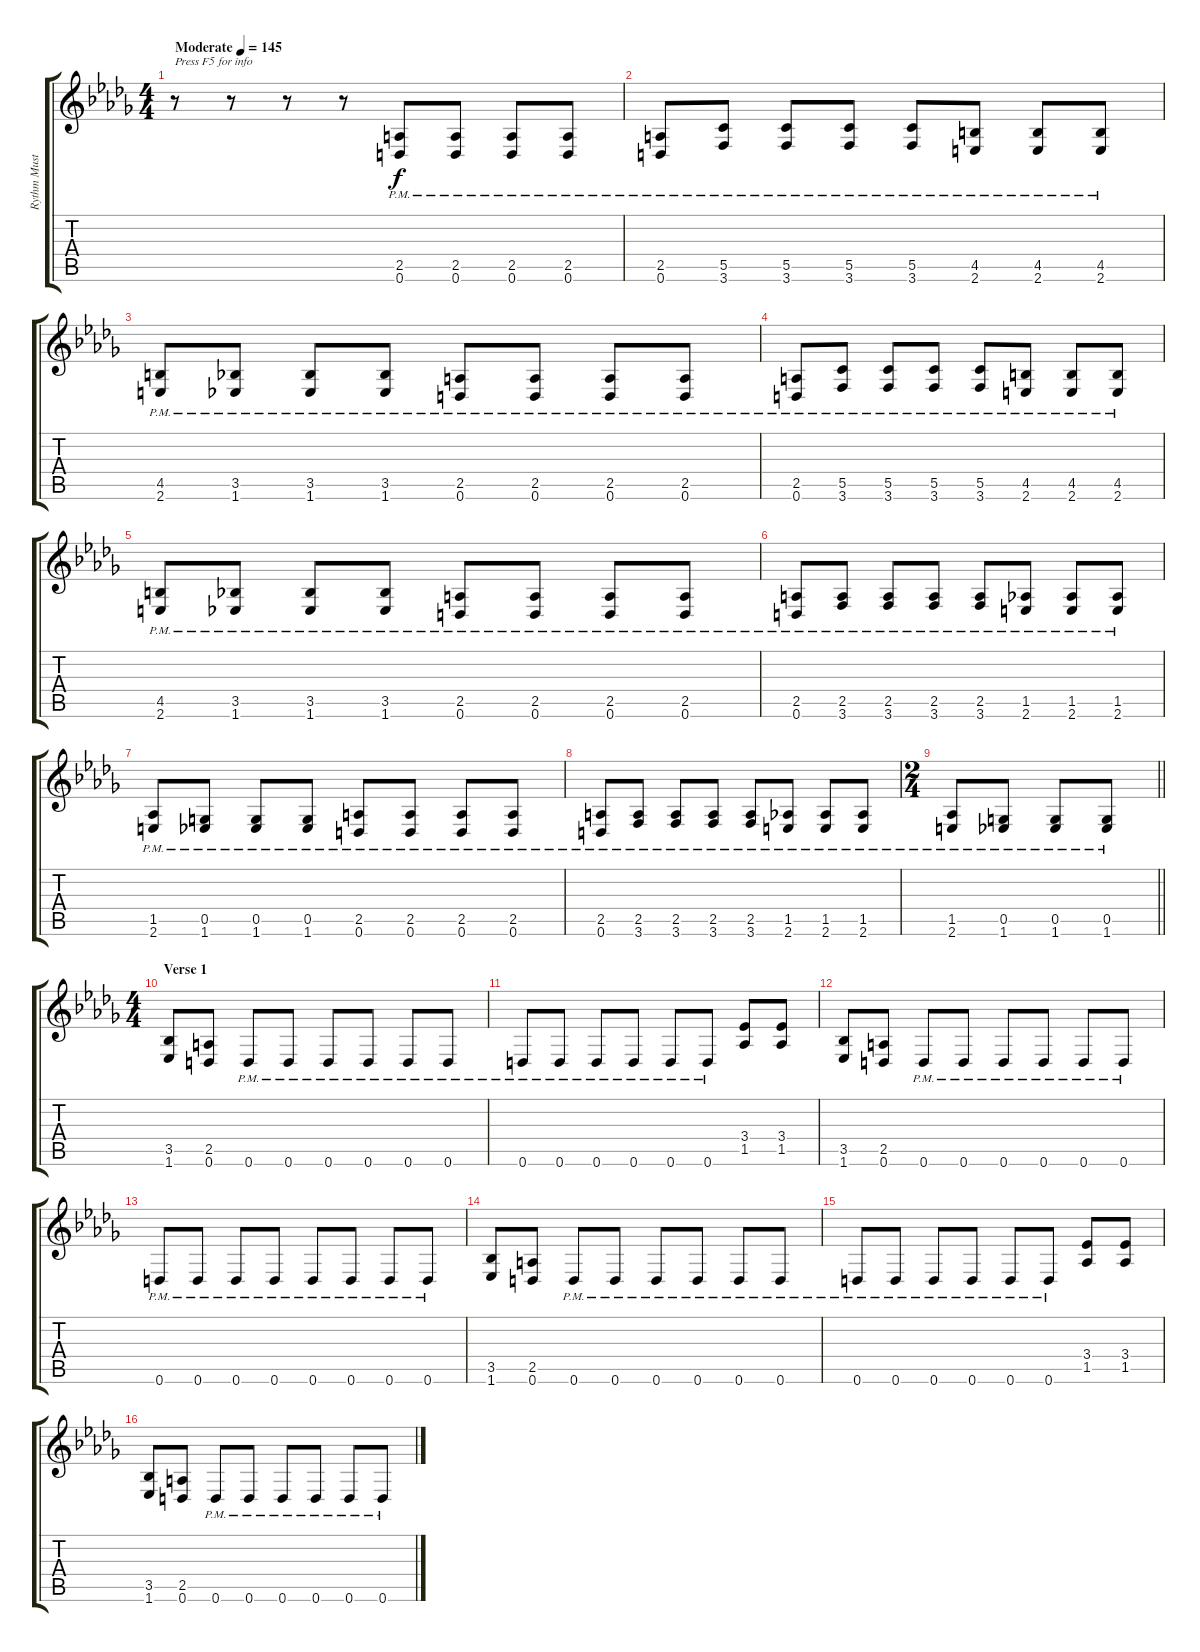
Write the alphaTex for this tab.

\track ("Rythm Mustaine" "Rythm Must") {instrument distortionguitar}
\staff {score tabs}
\tuning (D4 A3 F3 C3 G2 D2) {hide}
\ts (4 4)
\tempo (145 "Moderate")
\clef g2
\ks db
r.8{txt "Press F5 for info" dy f instrument distortionguitar} r.8 r.8 r.8 (2.5{pm} 0.6{pm}).8 (2.5{pm} 0.6{pm}).8 (2.5{pm} 0.6{pm}).8 (2.5{pm} 0.6{pm}).8 |
(2.5{pm} 0.6{pm}).8 (5.5{pm} 3.6{pm}).8 (5.5{pm} 3.6{pm}).8 (5.5{pm} 3.6{pm}).8 (5.5{pm} 3.6{pm}).8 (4.5{pm} 2.6{pm}).8 (4.5{pm} 2.6{pm}).8 (4.5{pm} 2.6{pm}).8 |
(4.5{pm} 2.6{pm}).8 (3.5{pm} 1.6{pm}).8 (3.5{pm} 1.6{pm}).8 (3.5{pm} 1.6{pm}).8 (2.5{pm} 0.6{pm}).8 (2.5{pm} 0.6{pm}).8 (2.5{pm} 0.6{pm}).8 (2.5{pm} 0.6{pm}).8 |
(2.5{pm} 0.6{pm}).8 (5.5{pm} 3.6{pm}).8 (5.5{pm} 3.6{pm}).8 (5.5{pm} 3.6{pm}).8 (5.5{pm} 3.6{pm}).8 (4.5{pm} 2.6{pm}).8 (4.5{pm} 2.6{pm}).8 (4.5{pm} 2.6{pm}).8 |
(4.5{pm} 2.6{pm}).8 (3.5{pm} 1.6{pm}).8 (3.5{pm} 1.6{pm}).8 (3.5{pm} 1.6{pm}).8 (2.5{pm} 0.6{pm}).8 (2.5{pm} 0.6{pm}).8 (2.5{pm} 0.6{pm}).8 (2.5{pm} 0.6{pm}).8 |
(2.5{pm} 0.6{pm}).8 (2.5{pm} 3.6{pm}).8 (2.5{pm} 3.6{pm}).8 (2.5{pm} 3.6{pm}).8 (2.5{pm} 3.6{pm}).8 (1.5{pm} 2.6{pm}).8 (1.5{pm} 2.6{pm}).8 (1.5{pm} 2.6{pm}).8 |
(1.5{pm} 2.6{pm}).8 (0.5{pm} 1.6{pm}).8 (0.5{pm} 1.6{pm}).8 (0.5{pm} 1.6{pm}).8 (2.5{pm} 0.6{pm}).8 (2.5{pm} 0.6{pm}).8 (2.5{pm} 0.6{pm}).8 (2.5{pm} 0.6{pm}).8 |
(2.5{pm} 0.6{pm}).8 (2.5{pm} 3.6{pm}).8 (2.5{pm} 3.6{pm}).8 (2.5{pm} 3.6{pm}).8 (2.5{pm} 3.6{pm}).8 (1.5{pm} 2.6{pm}).8 (1.5{pm} 2.6{pm}).8 (1.5{pm} 2.6{pm}).8 |
\ts (2 4)
\barLineRight lightlight
(1.5{pm} 2.6{pm}).8 (0.5{pm} 1.6{pm}).8 (0.5{pm} 1.6{pm}).8 (0.5{pm} 1.6{pm}).8 |
\ts (4 4)
\section ("" "Verse 1")
(3.5 1.6).8 (2.5 0.6).8 0.6{pm}.8 0.6{pm}.8 0.6{pm}.8 0.6{pm}.8 0.6{pm}.8 0.6{pm}.8 |
0.6{pm}.8 0.6{pm}.8 0.6{pm}.8 0.6{pm}.8 0.6{pm}.8 0.6{pm}.8 (3.4 1.5).8 (3.4 1.5).8 |
(3.5 1.6).8 (2.5 0.6).8 0.6{pm}.8 0.6{pm}.8 0.6{pm}.8 0.6{pm}.8 0.6{pm}.8 0.6{pm}.8 |
0.6{pm}.8 0.6{pm}.8 0.6{pm}.8 0.6{pm}.8 0.6{pm}.8 0.6{pm}.8 0.6{pm}.8 0.6{pm}.8 |
(3.5 1.6).8 (2.5 0.6).8 0.6{pm}.8 0.6{pm}.8 0.6{pm}.8 0.6{pm}.8 0.6{pm}.8 0.6{pm}.8 |
0.6{pm}.8 0.6{pm}.8 0.6{pm}.8 0.6{pm}.8 0.6{pm}.8 0.6{pm}.8 (3.4 1.5).8 (3.4 1.5).8 |
(3.5 1.6).8 (2.5 0.6).8 0.6{pm}.8 0.6{pm}.8 0.6{pm}.8 0.6{pm}.8 0.6{pm}.8 0.6{pm}.8
